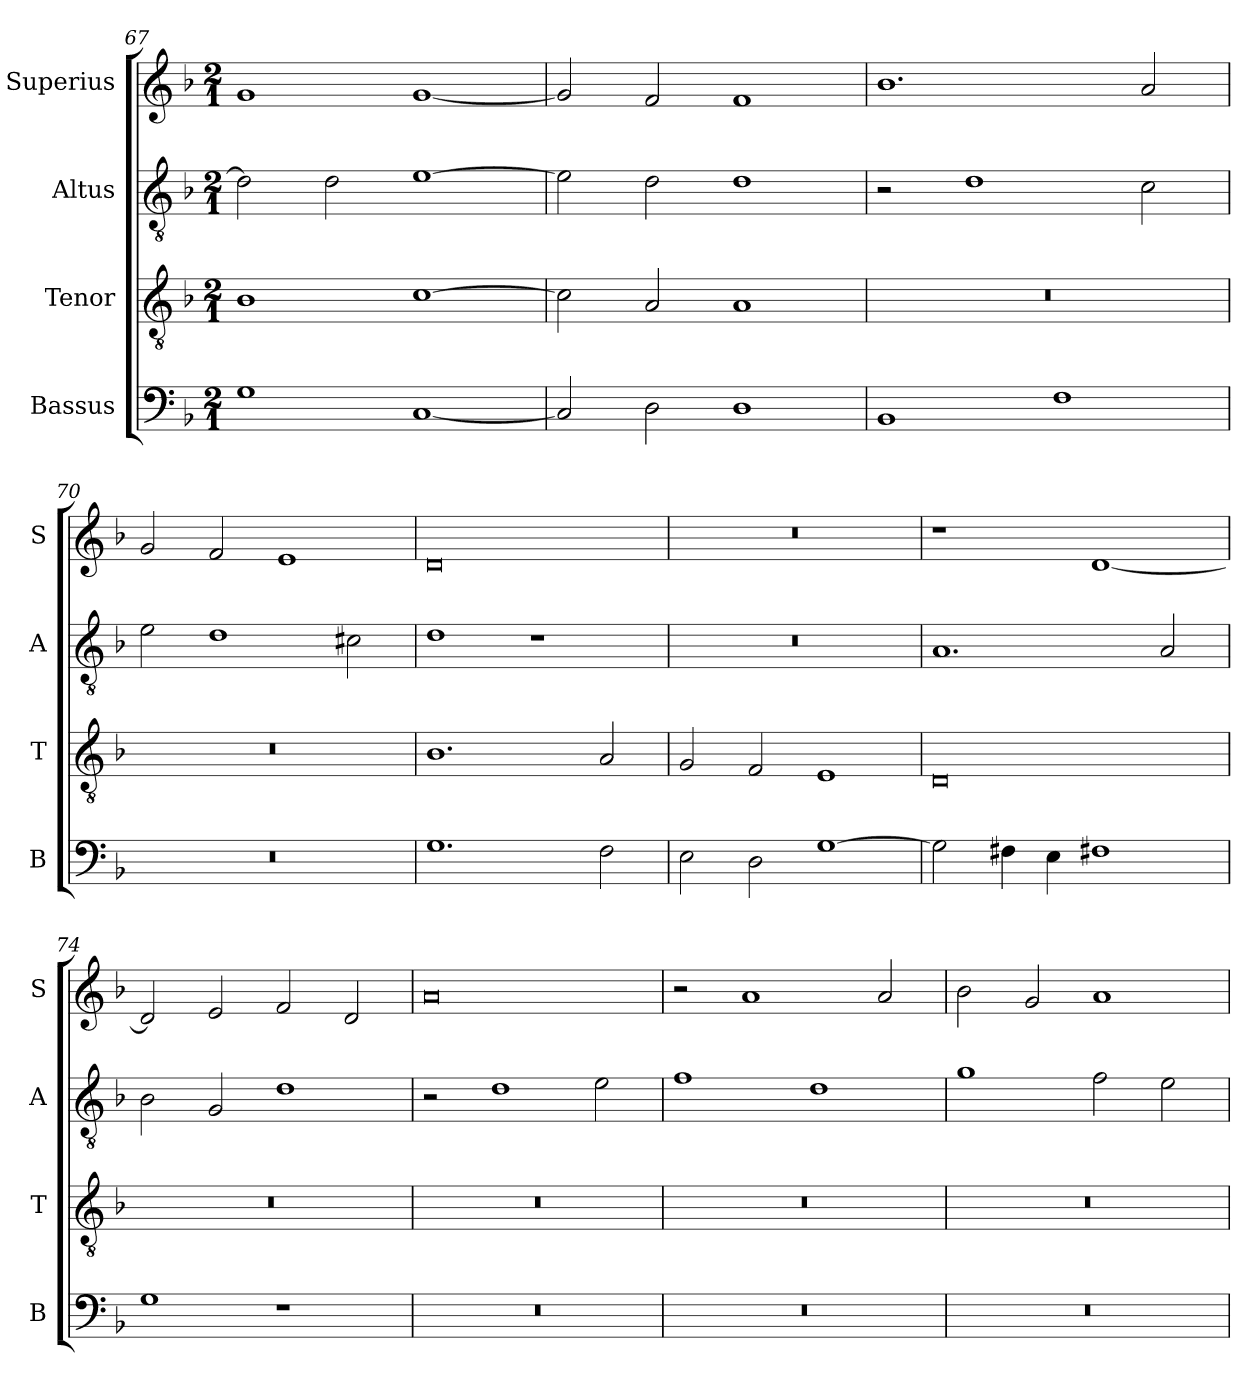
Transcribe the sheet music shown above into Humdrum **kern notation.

**kern	**kern	**kern	**kern
*part4	*part3	*part2	*part1
*staff4	*staff3	*staff2	*staff1
*I"Bassus	*I"Tenor	*I"Altus	*I"Superius
*I'B	*I'T	*I'A	*I'S
*clefF4	*clefGv2	*clefGv2	*clefG2
*k[b-]	*k[b-]	*k[b-]	*k[b-]
*F:	*F:	*F:	*F:
*M2/1	*M2/1	*M2/1	*M2/1
=67	=67	=67	=67
1G	1B-	2d]	1g
.	.	2d	.
[1C	[1c	[1e	[1g
=68	=68	=68	=68
2C]	2c]	2e]	2g]
2D	2A	2d	2f
1D	1A	1d	1f
=69	=69	=69	=69
1BB-	0r	2r	1.b-
.	.	1d	.
1F	.	.	.
.	.	2c	2a
=70	=70	=70	=70
0r	0r	2e	2g
.	.	1d	2f
.	.	.	1e
.	.	2c#X	.
=71	=71	=71	=71
1.G	1.B-	1d	0d
.	.	1r	.
2F	2A	.	.
=72	=72	=72	=72
2E	2G	0r	0r
2D	2F	.	.
[1G	1E	.	.
=73	=73	=73	=73
2G]	0D	1.A	1r
4F#X	.	.	.
4E	.	.	.
1F#X	.	.	[1d
.	.	2A	.
=74	=74	=74	=74
1G	0r	2B-	2d]
.	.	2G	2e
1r	.	1d	2f
.	.	.	2d
=75	=75	=75	=75
0r	0r	2r	0a
.	.	1d	.
.	.	2e	.
=76	=76	=76	=76
0r	0r	1f	2r
.	.	.	1a
.	.	1d	.
.	.	.	2a
=77	=77	=77	=77
0r	0r	1g	2b-
.	.	.	2g
.	.	2f	1a
.	.	2e	.
=	=	=	=
*-	*-	*-	*-
